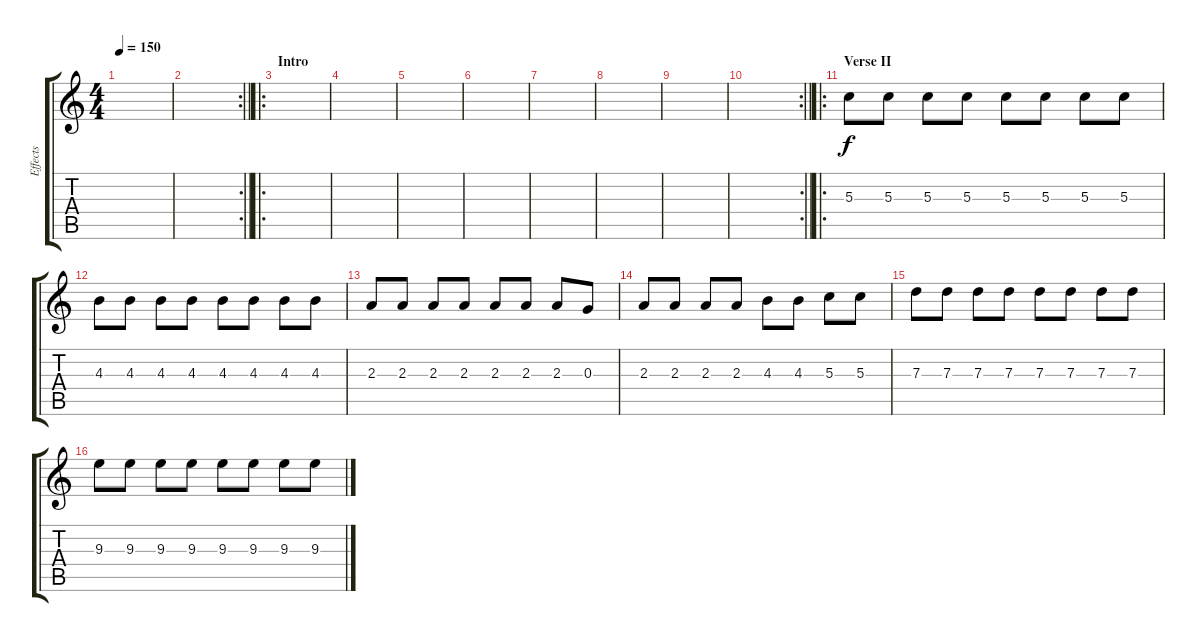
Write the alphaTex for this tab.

\track ("Effects" "Effects") {instrument acousticguitarsteel}
\staff {score tabs}
\tuning (E4 B3 G3 D3 A2 E2) {hide}
\ts (4 4)
\tempo 150
\clef g2
\ks c
|
\rc 2
\barLineRight lightlight
|
\ro
\section ("" "Intro")
|
|
|
|
|
|
|
\rc 2
\barLineRight lightlight
|
\ro
\section ("" "Verse II")
5.3.8 5.3.8 5.3.8 5.3.8 5.3.8 5.3.8 5.3.8 5.3.8 |
4.3.8 4.3.8 4.3.8 4.3.8 4.3.8 4.3.8 4.3.8 4.3.8 |
2.3.8 2.3.8 2.3.8 2.3.8 2.3.8 2.3.8 2.3.8 0.3.8 |
2.3.8 2.3.8 2.3.8 2.3.8 4.3.8 4.3.8 5.3.8 5.3.8 |
7.3.8 7.3.8 7.3.8 7.3.8 7.3.8 7.3.8 7.3.8 7.3.8 |
9.3.8 9.3.8 9.3.8 9.3.8 9.3.8 9.3.8 9.3.8 9.3.8
